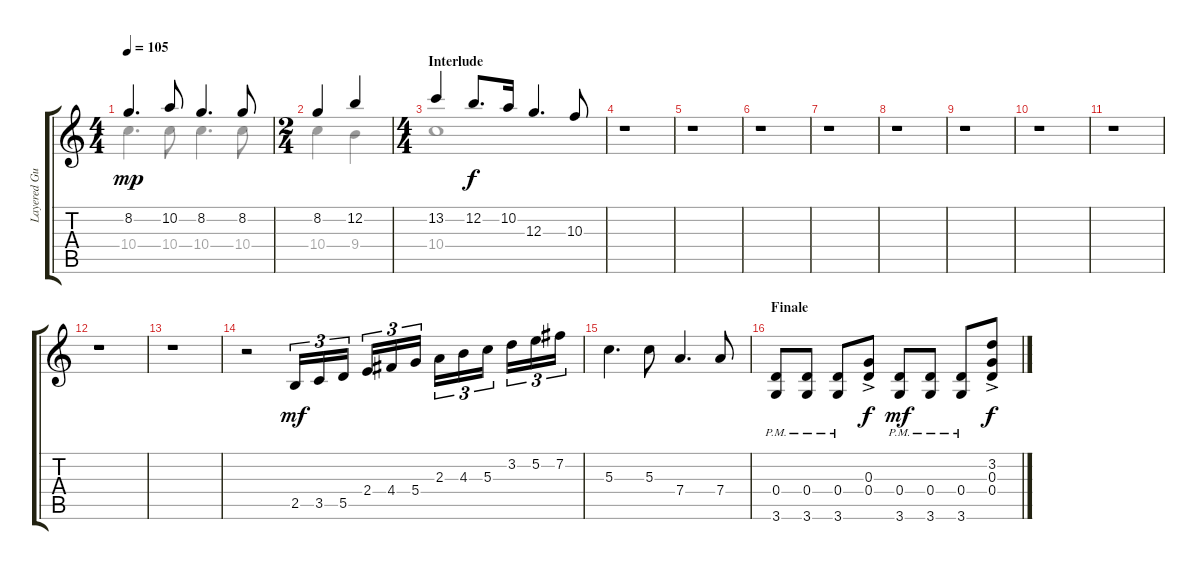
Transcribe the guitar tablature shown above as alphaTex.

\track ("Layered Guitar 2" "Layered Gu") {instrument distortionguitar}
\staff {score tabs}
\tuning (E4 B3 G3 D3 A2 E2) {hide}
\voice
\ts (4 4)
\tempo 105
\clef g2
\ks c
8.2.4{d dy mp} 10.2.8 8.2.4{d} 8.2.8 |
\ts (2 4)
8.2.4 12.2.4 |
\ts (4 4)
\section ("" "Interlude")
13.2.4 12.2.8{d dy f} 10.2.16 12.3.4{d} 10.3.8 |
r.1 |
r.1 |
r.1 |
r.1 |
r.1 |
r.1 |
r.1 |
r.1 |
r.1 |
r.1 |
r.2 2.5.16{tu (3 2) dy mf} 3.5.16{tu (3 2)} 5.5.16{tu (3 2)} 2.4.16{tu (3 2)} 4.4.16{tu (3 2)} 5.4.16{tu (3 2)} 2.3.16{tu (3 2)} 4.3.16{tu (3 2)} 5.3.16{tu (3 2)} 3.2.16{tu (3 2)} 5.2.16{tu (3 2)} 7.2.16{tu (3 2)} |
5.3.4{d} 5.3.8 7.4.4{d} 7.4.8 |
\section ("" "Finale")
(0.4{pm} 3.6{pm}).8 (0.4{pm} 3.6{pm}).8 (0.4{pm} 3.6{pm}).8 (0.3{ac} 0.4{ac}).8{dy f} (0.4{pm} 3.6{pm}).8{dy mf} (0.4{pm} 3.6{pm}).8 (0.4{pm} 3.6{pm}).8 (3.2{ac} 0.3{ac} 0.4{ac}).8{dy f}
\voice
\clef g2
\ottava regular
\simile none
\ks c
10.4.4{d dy mp} 10.4.8 10.4.4{d} 10.4.8 |
10.4.4 9.4.4 |
10.4.1 |
|
|
|
|
|
|
|
|
|
|
|
|
